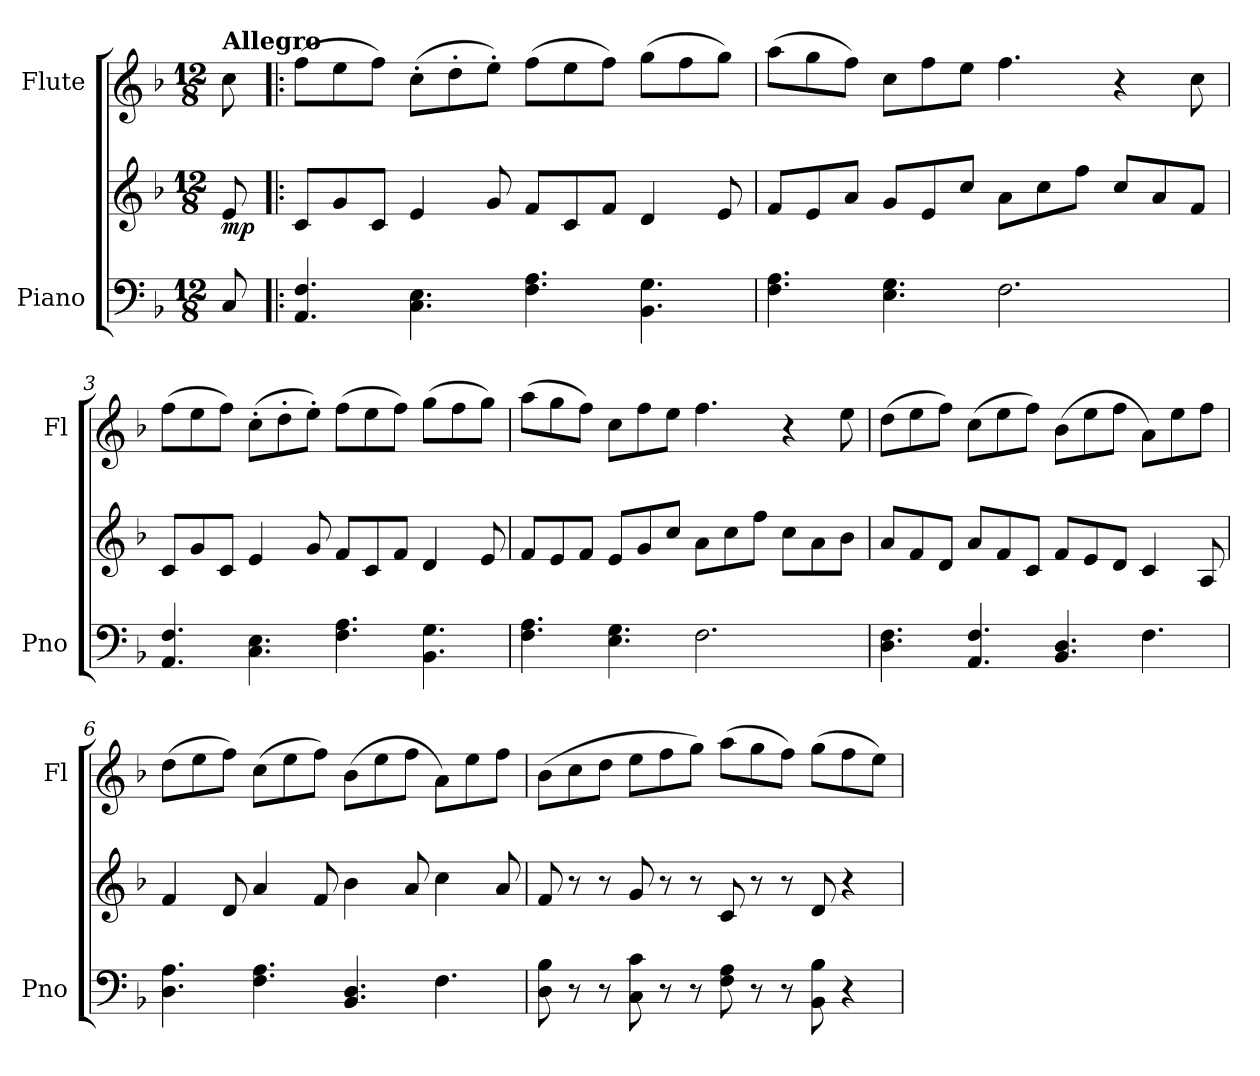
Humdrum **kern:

**kern	**kern	**dynam	**kern
*part2	*part2	*part2	*part1
*staff3	*staff2	*staff2/3	*staff1
*I"Piano	*	*	*I"Flute
*I'Pno	*	*	*I'Fl
*clefF4	*clefG2	*	*clefG2
*k[b-]	*k[b-]	*	*k[b-]
*M12/8	*M12/8	*	*M12/8
=	=	=	=
!	!	!	!LO:TX:a:B:t=Allegro
!	!	!LO:DY:b	!
8C/	8e/	mp	8cc\
=1!|:	=1!|:	=1!|:	=1!|:
4.AA/ 4.F/	8c/L	.	(>8ff\L
.	8g/	.	8ee\
.	8c/J	.	8ff\J)
4.C\ 4.E\	4e/	.	(>8cc'\L
.	.	.	8dd'\
.	8g/	.	8ee'\J)
4.F\ 4.A\	8f/L	.	(>8ff\L
.	8c/	.	8ee\
.	8f/J	.	8ff\J)
4.BB-\ 4.G\	4d/	.	(>8gg\L
.	.	.	8ff\
.	8e/	.	8gg\J)
=2	=2	=2	=2
4.F\ 4.A\	8f/L	.	(>8aa\L
.	8e/	.	8gg\
.	8a/J	.	8ff\J)
4.E\ 4.G\	8g/L	.	8cc\L
.	8e/	.	8ff\
.	8cc/J	.	8ee\J
2.F\	8a\L	.	4.ff\
.	8cc\	.	.
.	8ff\J	.	.
.	8cc/L	.	4r
.	8a/	.	.
.	8f/J	.	8cc\
=3	=3	=3	=3
4.AA/ 4.F/	8c/L	.	(>8ff\L
.	8g/	.	8ee\
.	8c/J	.	8ff\J)
4.C\ 4.E\	4e/	.	(>8cc'\L
.	.	.	8dd'\
.	8g/	.	8ee'\J)
4.F\ 4.A\	8f/L	.	(>8ff\L
.	8c/	.	8ee\
.	8f/J	.	8ff\J)
4.BB-\ 4.G\	4d/	.	(>8gg\L
.	.	.	8ff\
.	8e/	.	8gg\J)
!!LO:LB:g=z
=4	=4	=4	=4
4.F\ 4.A\	8f/L	.	(>8aa\L
.	8e/	.	8gg\
.	8f/J	.	8ff\J)
4.E\ 4.G\	8e/L	.	8cc\L
.	8g/	.	8ff\
.	8cc/J	.	8ee\J
2.F\	8a\L	.	4.ff\
.	8cc\	.	.
.	8ff\J	.	.
.	8cc\L	.	4r
.	8a\	.	.
.	8b-\J	.	8ee\
=5	=5	=5	=5
4.D\ 4.F\	8a/L	.	(>8dd\L
.	8f/	.	8ee\
.	8d/J	.	8ff\J)
4.AA/ 4.F/	8a/L	.	(>8cc\L
.	8f/	.	8ee\
.	8c/J	.	8ff\J)
4.BB-/ 4.D/	8f/L	.	(>8b-\L
.	8e/	.	8ee\
.	8d/J	.	8ff\J
4.F\	4c/	.	8a\L)
.	.	.	8ee\
.	8A/	.	8ff\J
=6	=6	=6	=6
4.D\ 4.A\	4f/	.	(>8dd\L
.	.	.	8ee\
.	8d/	.	8ff\J)
4.F\ 4.A\	4a/	.	(>8cc\L
.	.	.	8ee\
.	8f/	.	8ff\J)
4.BB-/ 4.D/	4b-\	.	(>8b-\L
.	.	.	8ee\
.	8a/	.	8ff\J
4.F\	4cc\	.	8a\L)
.	.	.	8ee\
.	8a/	.	8ff\J
!!LO:LB:g=z
=7	=7	=7	=7
8D\ 8B-\	8f/	.	(>8b-\L
8r	8r	.	8cc\
8r	8r	.	8dd\J
8C\ 8c\	8g/	.	8ee\L
8r	8r	.	8ff\
8r	8r	.	8gg\J)
8F\ 8A\	8c/	.	(>8aa\L
8r	8r	.	8gg\
8r	8r	.	8ff\J)
8BB-\ 8B-\	8d/	.	(>8gg\L
4r	4r	.	8ff\
.	.	.	8ee\J)
=	=	=	=
*-	*-	*-	*-
